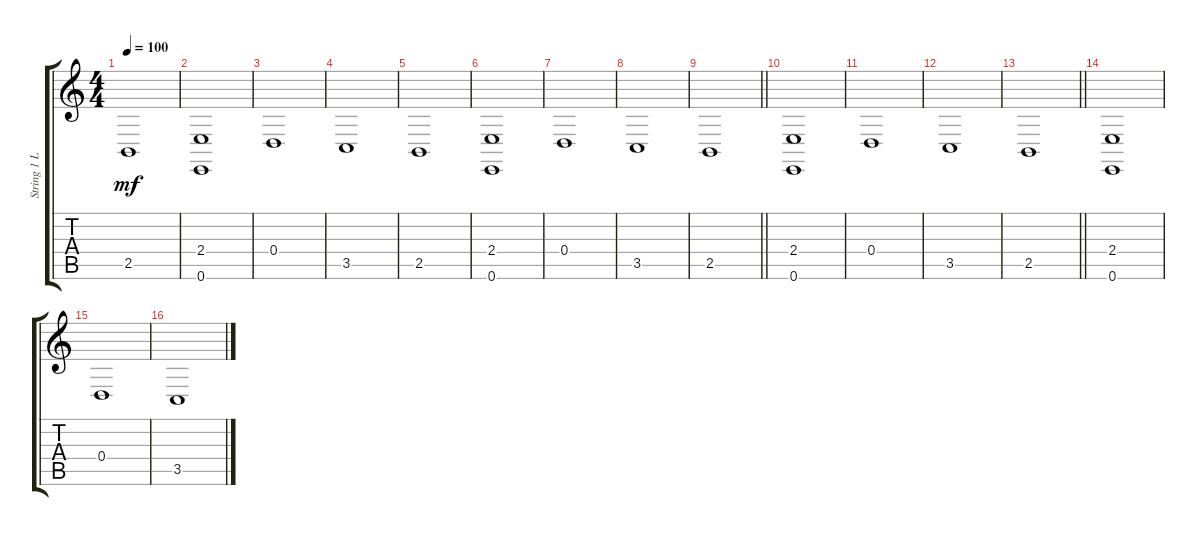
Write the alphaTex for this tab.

\track ("String 1 LH" "String 1 L") {instrument stringensemble1}
\staff {score tabs}
\tuning (E4 B3 G3 D3 A2 E2) {hide}
\ts (4 4)
\tempo 100
\clef g2
\ks c
2.5.1{dy mf} |
(2.4 0.6).1 |
0.4.1 |
3.5.1 |
2.5.1 |
(2.4 0.6).1 |
0.4.1 |
3.5.1 |
\barLineRight lightlight
2.5.1 |
(2.4 0.6).1 |
0.4.1 |
3.5.1 |
\barLineRight lightlight
2.5.1 |
(2.4 0.6).1 |
0.4.1 |
3.5.1
